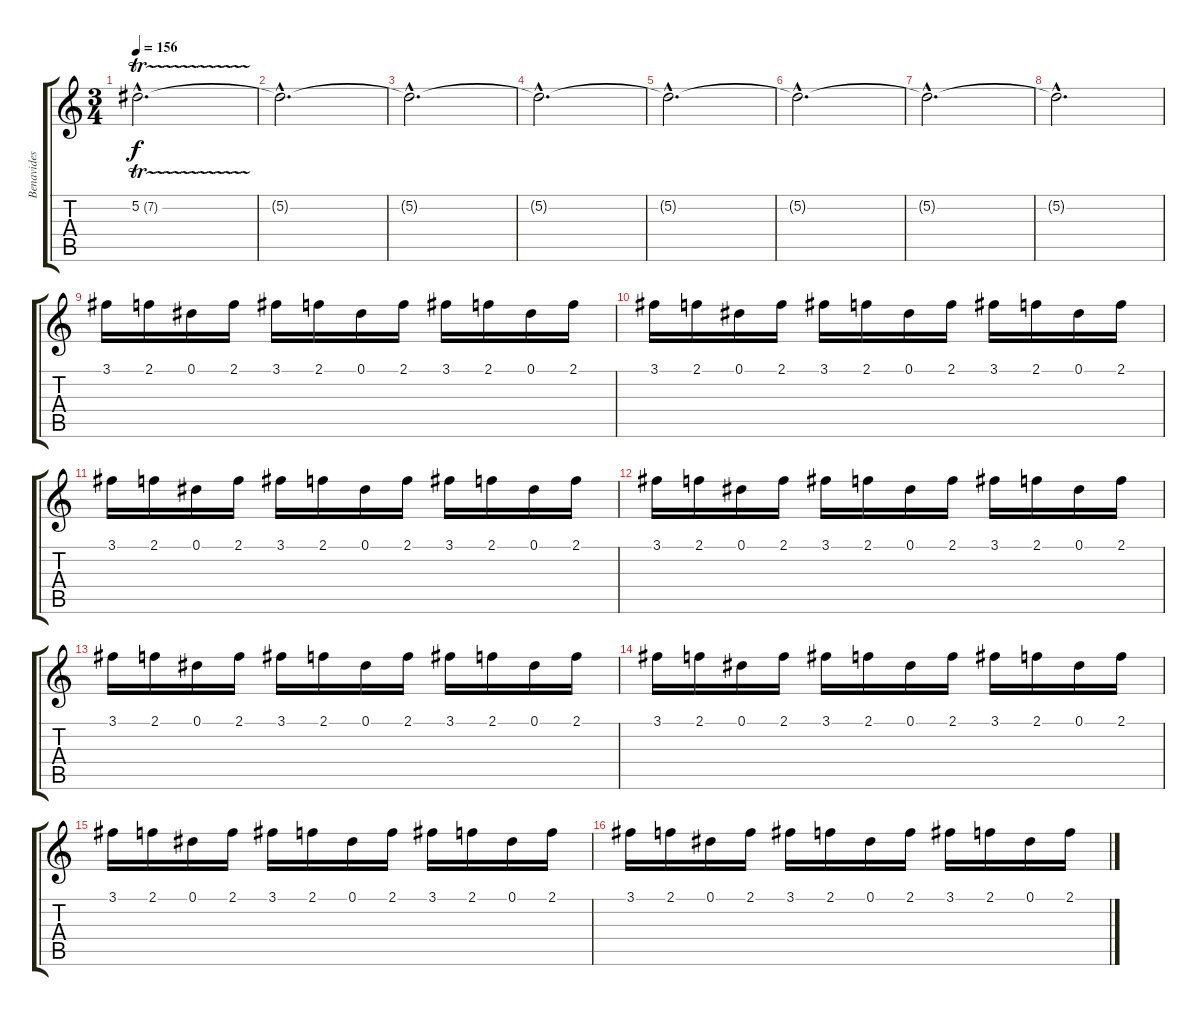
\track ("Benavides" "Benavides") {instrument distortionguitar}
\staff {score tabs}
\tuning (Eb4 Bb3 Gb3 Db3 Ab2 Eb2) {hide}
\ts (3 4)
\tempo 156
\clef g2
\ks c
5.2{tr (7 16) hac}.2{d dy f} |
5.2{hac t}.2{d} |
5.2{hac t}.2{d} |
5.2{hac t}.2{d} |
5.2{hac t}.2{d} |
5.2{hac t}.2{d} |
5.2{hac t}.2{d} |
5.2{hac t}.2{d} |
3.1.16 2.1.16 0.1.16 2.1.16 3.1.16 2.1.16 0.1.16 2.1.16 3.1.16 2.1.16 0.1.16 2.1.16 |
3.1.16 2.1.16 0.1.16 2.1.16 3.1.16 2.1.16 0.1.16 2.1.16 3.1.16 2.1.16 0.1.16 2.1.16 |
3.1.16 2.1.16 0.1.16 2.1.16 3.1.16 2.1.16 0.1.16 2.1.16 3.1.16 2.1.16 0.1.16 2.1.16 |
3.1.16 2.1.16 0.1.16 2.1.16 3.1.16 2.1.16 0.1.16 2.1.16 3.1.16 2.1.16 0.1.16 2.1.16 |
3.1.16 2.1.16 0.1.16 2.1.16 3.1.16 2.1.16 0.1.16 2.1.16 3.1.16 2.1.16 0.1.16 2.1.16 |
3.1.16 2.1.16 0.1.16 2.1.16 3.1.16 2.1.16 0.1.16 2.1.16 3.1.16 2.1.16 0.1.16 2.1.16 |
3.1.16 2.1.16 0.1.16 2.1.16 3.1.16 2.1.16 0.1.16 2.1.16 3.1.16 2.1.16 0.1.16 2.1.16 |
3.1.16 2.1.16 0.1.16 2.1.16 3.1.16 2.1.16 0.1.16 2.1.16 3.1.16 2.1.16 0.1.16 2.1.16
